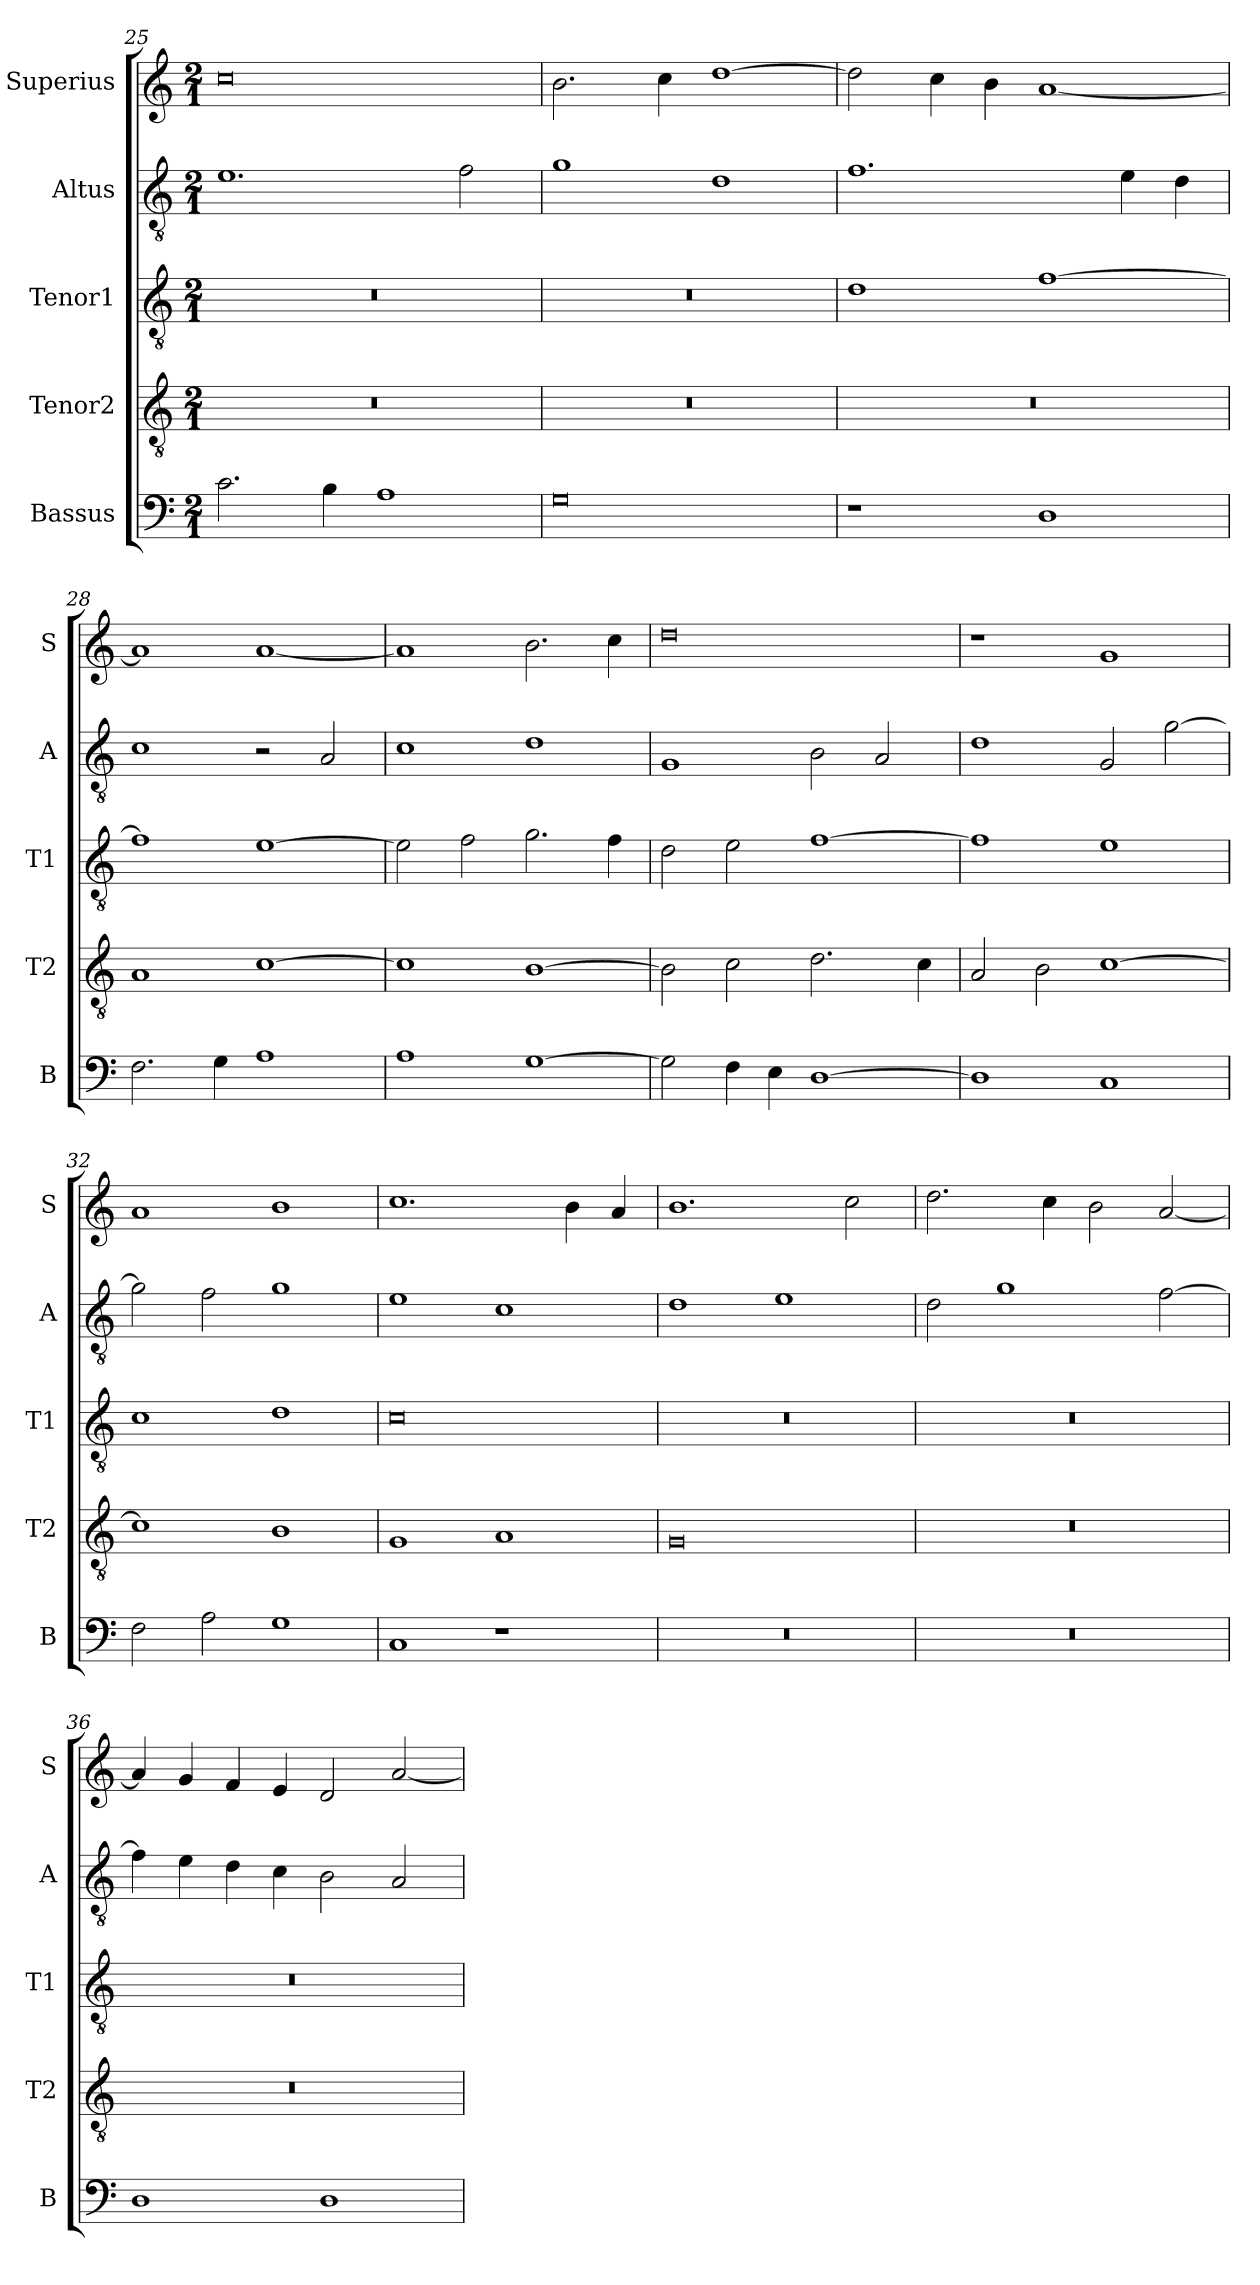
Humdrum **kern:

**kern	**kern	**kern	**kern	**kern
*part5	*part4	*part3	*part2	*part1
*staff5	*staff4	*staff3	*staff2	*staff1
*I"Bassus	*I"Tenor2	*I"Tenor1	*I"Altus	*I"Superius
*I'B	*I'T2	*I'T1	*I'A	*I'S
*clefF4	*clefGv2	*clefGv2	*clefGv2	*clefG2
*k[]	*k[]	*k[]	*k[]	*k[]
*M2/1	*M2/1	*M2/1	*M2/1	*M2/1
=25	=25	=25	=25	=25
2.c\	0r	0r	1.e	0cc
4B\	.	.	.	.
1A	.	.	.	.
.	.	.	2f\	.
=26	=26	=26	=26	=26
0G	0r	0r	1g	2.b\
.	.	.	.	4cc\
.	.	.	1d	[1dd
=27	=27	=27	=27	=27
1r	0r	1d	1.f	2dd\]
.	.	.	.	4cc\
.	.	.	.	4b\
1D	.	[1f	.	[1a
.	.	.	4e\	.
.	.	.	4d\	.
=28	=28	=28	=28	=28
2.F\	1A	1f]	1c	1a]
4G\	.	.	.	.
1A	[1c	[1e	2r	[1a
.	.	.	2A/	.
=29	=29	=29	=29	=29
1A	1c]	2e\]	1c	1a]
.	.	2f\	.	.
[1G	[1B	2.g\	1d	2.b\
.	.	4f\	.	4cc\
=30	=30	=30	=30	=30
2G\]	2B\]	2d\	1G	0dd
4F\	2c\	2e\	.	.
4E\	.	.	.	.
[1D	2.d\	[1f	2B\	.
.	.	.	2A/	.
.	4c\	.	.	.
=31	=31	=31	=31	=31
1D]	2A/	1f]	1d	1r
.	2B\	.	.	.
1C	[1c	1e	2G/	1g
.	.	.	[2g\	.
=32	=32	=32	=32	=32
2F\	1c]	1c	2g\]	1a
2A\	.	.	2f\	.
1G	1B	1d	1g	1b
=33	=33	=33	=33	=33
1C	1G	0c	1e	1.cc
1r	1A	.	1c	.
.	.	.	.	4b\
.	.	.	.	4a/
=34	=34	=34	=34	=34
0r	0G	0r	1d	1.b
.	.	.	1e	.
.	.	.	.	2cc\
=35	=35	=35	=35	=35
0r	0r	0r	2d\	2.dd\
.	.	.	1g	.
.	.	.	.	4cc\
.	.	.	.	2b\
.	.	.	[2f\	[2a/
=36	=36	=36	=36	=36
1D	0r	0r	4f\]	4a/]
.	.	.	4e\	4g/
.	.	.	4d\	4f/
.	.	.	4c\	4e/
1D	.	.	2B\	2d/
.	.	.	2A/	[2a/
=	=	=	=	=
*-	*-	*-	*-	*-
